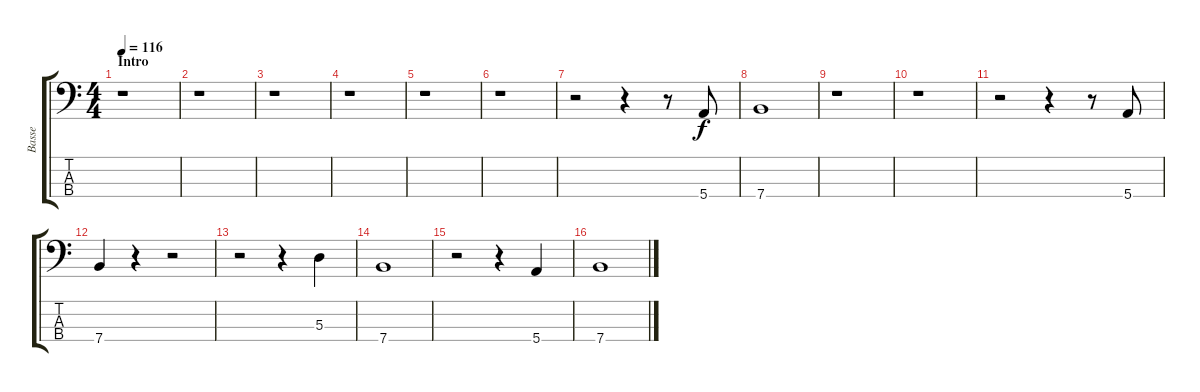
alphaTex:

\track ("Basse" "Basse") {instrument electricbassfinger}
\staff {score tabs}
\tuning (G2 D2 A1 E1) {hide}
\ts (4 4)
\section ("" "Intro")
\tempo 116
\clef f4
\ks c
r.1{dy f instrument electricbassfinger} |
r.1 |
r.1 |
r.1 |
r.1 |
r.1 |
r.2 r.4 r.8 5.4.8 |
7.4.1 |
r.1 |
r.1 |
r.2 r.4 r.8 5.4.8 |
7.4.4 r.4 r.2 |
r.2 r.4 5.3.4 |
7.4.1 |
r.2 r.4 5.4.4 |
7.4.1
